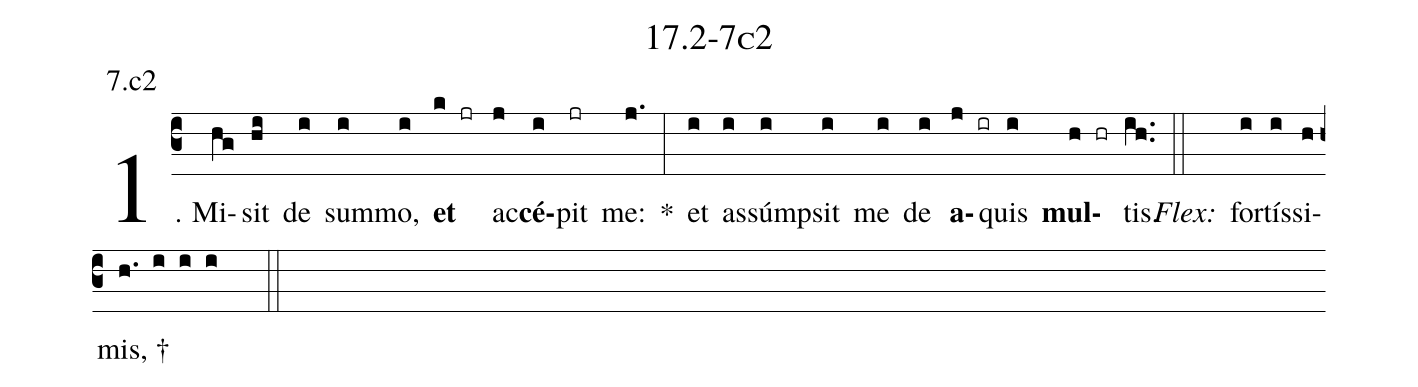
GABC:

name: 17.2-7c2;
annotation: 7.c2;
%%
(c3)1. Mi(hg)sit(hi) de(i) sum(i)mo,(i) <b>et</b>(k jr) ac(j)<b>cé</b>(i)pit(jr) me:(j.) *(:) et(i) as(i)súmp(i)sit(i) me(i) de(i) <b>a</b>(j ir)quis(i) <b>mul</b>(h hr)tis.(ih..) (::)
<i>Flex:</i>()  for(i)tís(i)si(h)mis, †(h. i i i  ::)

%E(i) u(i) o(j) u(i) a(h) e.(ih..) (::)
